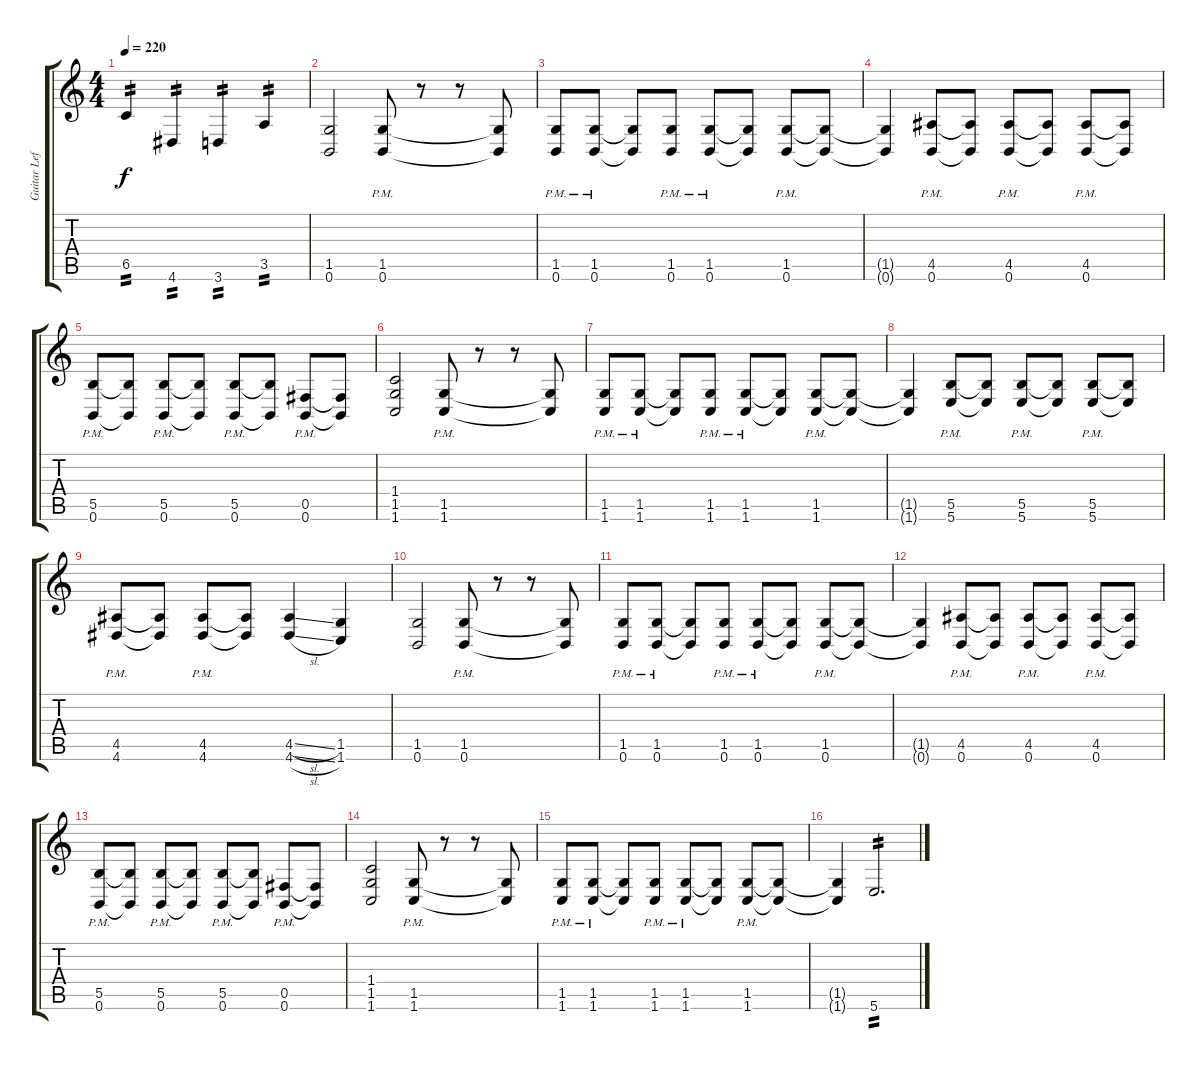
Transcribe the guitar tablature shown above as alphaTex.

\track ("Guitar Left" "Guitar Lef") {instrument distortionguitar}
\staff {score tabs}
\tuning (Db4 Ab3 E3 B2 Gb2 B1) {hide}
\ts (4 4)
\tempo 220
\clef g2
\ks c
6.5.4{tp 2 dy f} 4.6.4{tp 2} 3.6.4{tp 2} 3.5.4{tp 2} |
(1.5 0.6).2 (1.5{pm} 0.6{pm}).8 r.8 r.8 (1.5{t} 0.6{t}).8 |
(1.5{pm} 0.6{pm}).8 (1.5{pm} 0.6{pm}).8 (1.5{t} 0.6{t}).8 (1.5{pm} 0.6{pm}).8 (1.5{pm} 0.6{pm}).8 (1.5{t} 0.6{t}).8 (1.5{pm} 0.6{pm}).8 (1.5{t} 0.6{t}).8 |
(1.5{t} 0.6{t}).4 (4.5{pm} 0.6{pm}).8 (4.5{t} 0.6{t}).8 (4.5{pm} 0.6{pm}).8 (4.5{t} 0.6{t}).8 (4.5{pm} 0.6{pm}).8 (4.5{t} 0.6{t}).8 |
(5.5{pm} 0.6{pm}).8 (5.5{t} 0.6{t}).8 (5.5{pm} 0.6{pm}).8 (5.5{t} 0.6{t}).8 (5.5{pm} 0.6{pm}).8 (5.5{t} 0.6{t}).8 (0.5{pm} 0.6{pm}).8 (0.5{t} 0.6{t}).8 |
(1.4 1.5 1.6).2 (1.5{pm} 1.6{pm}).8 r.8 r.8 (1.5{t} 1.6{t}).8 |
(1.5{pm} 1.6{pm}).8 (1.5{pm} 1.6{pm}).8 (1.5{t} 1.6{t}).8 (1.5{pm} 1.6{pm}).8 (1.5{pm} 1.6{pm}).8 (1.5{t} 1.6{t}).8 (1.5{pm} 1.6{pm}).8 (1.5{t} 1.6{t}).8 |
(1.5{t} 1.6{t}).4 (5.5{pm} 5.6{pm}).8 (5.5{t} 5.6{t}).8 (5.5{pm} 5.6{pm}).8 (5.5{t} 5.6{t}).8 (5.5{pm} 5.6{pm}).8 (5.5{t} 5.6{t}).8 |
(4.5{pm} 4.6{pm}).8 (4.5{t} 4.6{t}).8 (4.5{pm} 4.6{pm}).8 (4.5{t} 4.6{t}).8 (4.5{sl} 4.6{sl}).4 (1.5 1.6).4 |
(1.5 0.6).2 (1.5{pm} 0.6{pm}).8 r.8 r.8 (1.5{t} 0.6{t}).8 |
(1.5{pm} 0.6{pm}).8 (1.5{pm} 0.6{pm}).8 (1.5{t} 0.6{t}).8 (1.5{pm} 0.6{pm}).8 (1.5{pm} 0.6{pm}).8 (1.5{t} 0.6{t}).8 (1.5{pm} 0.6{pm}).8 (1.5{t} 0.6{t}).8 |
(1.5{t} 0.6{t}).4 (4.5{pm} 0.6{pm}).8 (4.5{t} 0.6{t}).8 (4.5{pm} 0.6{pm}).8 (4.5{t} 0.6{t}).8 (4.5{pm} 0.6{pm}).8 (4.5{t} 0.6{t}).8 |
(5.5{pm} 0.6{pm}).8 (5.5{t} 0.6{t}).8 (5.5{pm} 0.6{pm}).8 (5.5{t} 0.6{t}).8 (5.5{pm} 0.6{pm}).8 (5.5{t} 0.6{t}).8 (0.5{pm} 0.6{pm}).8 (0.5{t} 0.6{t}).8 |
(1.4 1.5 1.6).2 (1.5{pm} 1.6{pm}).8 r.8 r.8 (1.5{t} 1.6{t}).8 |
(1.5{pm} 1.6{pm}).8 (1.5{pm} 1.6{pm}).8 (1.5{t} 1.6{t}).8 (1.5{pm} 1.6{pm}).8 (1.5{pm} 1.6{pm}).8 (1.5{t} 1.6{t}).8 (1.5{pm} 1.6{pm}).8 (1.5{t} 1.6{t}).8 |
(1.5{t} 1.6{t}).4 5.6.2{d tp 2}
